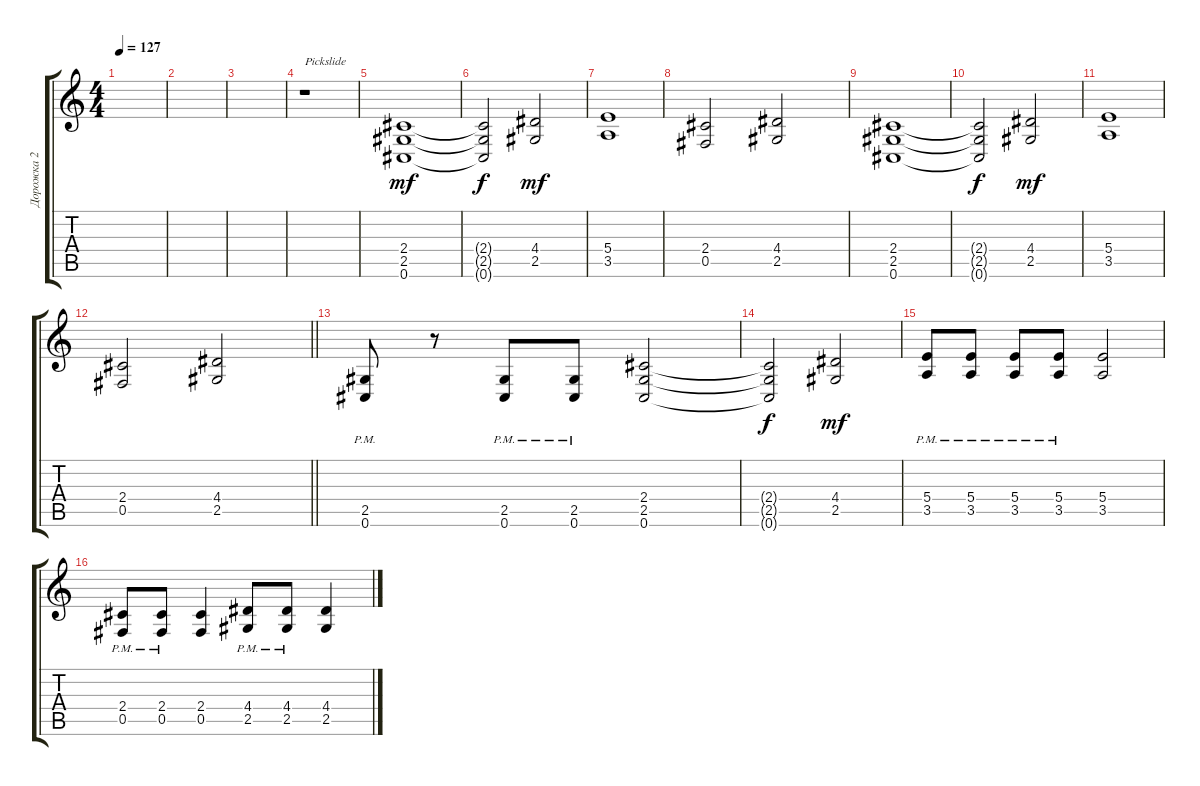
\track ("Дорожка 2" "Дорожка 2") {instrument distortionguitar}
\staff {score tabs}
\tuning (Db4 Ab3 E3 B2 Gb2 Db2) {hide}
\ts (4 4)
\tempo 127
\clef g2
\ks c
|
|
|
r.1{txt "Pickslide"} |
(2.4 2.5 0.6).1{dy mf} |
(2.4{t} 2.5{t} 0.6{t}).2{dy f} (4.4 2.5).2{dy mf} |
(5.4 3.5).1 |
(2.4 0.5).2 (4.4 2.5).2 |
(2.4 2.5 0.6).1 |
(2.4{t} 2.5{t} 0.6{t}).2{dy f} (4.4 2.5).2{dy mf} |
(5.4 3.5).1 |
\barLineRight lightlight
(2.4 0.5).2 (4.4 2.5).2 |
(2.5{pm} 0.6{pm}).8 r.8 (2.5{pm} 0.6{pm}).8 (2.5{pm} 0.6{pm}).8 (2.4 2.5 0.6).2 |
(2.4{t} 2.5{t} 0.6{t}).2{dy f} (4.4 2.5).2{dy mf} |
(5.4{pm} 3.5{pm}).8 (5.4{pm} 3.5{pm}).8 (5.4{pm} 3.5{pm}).8 (5.4{pm} 3.5{pm}).8 (5.4 3.5).2 |
(2.4{pm} 0.5{pm}).8 (2.4{pm} 0.5{pm}).8 (2.4 0.5).4 (4.4{pm} 2.5{pm}).8 (4.4{pm} 2.5{pm}).8 (4.4 2.5).4
